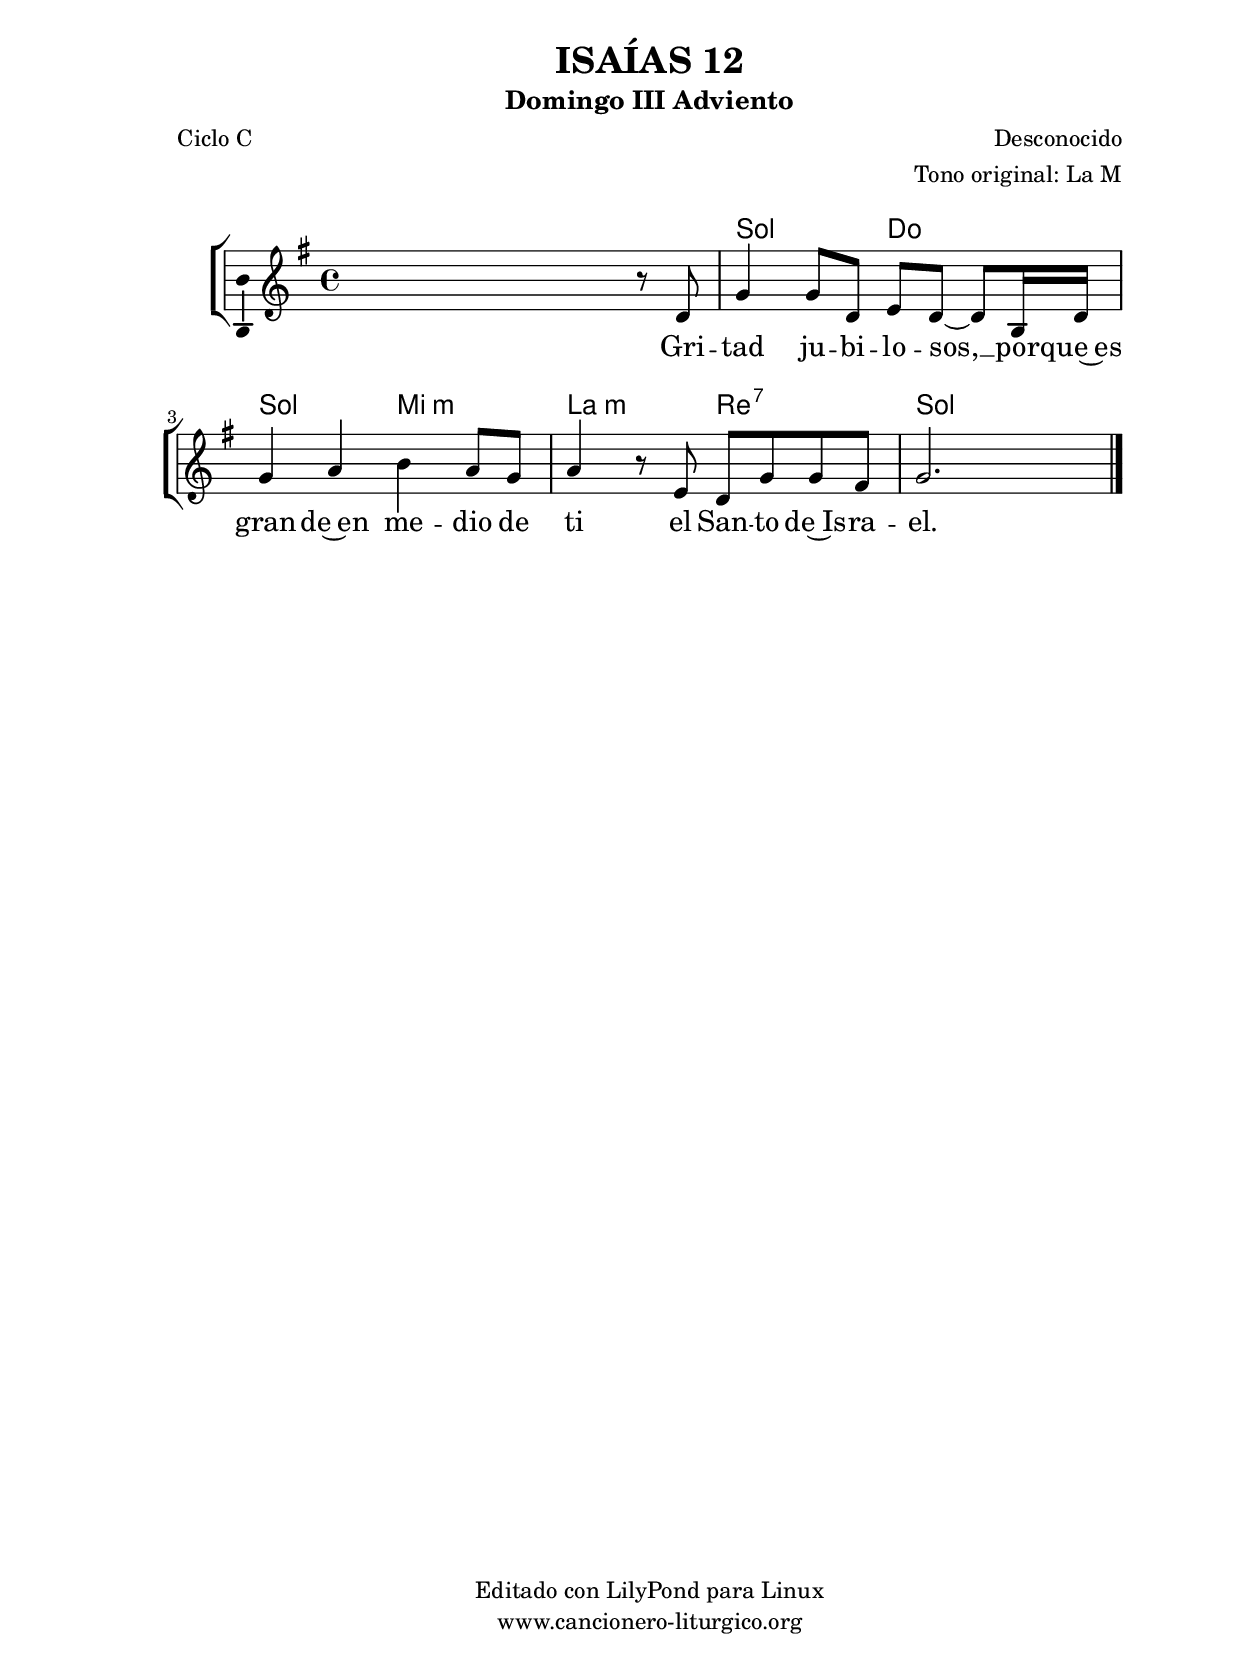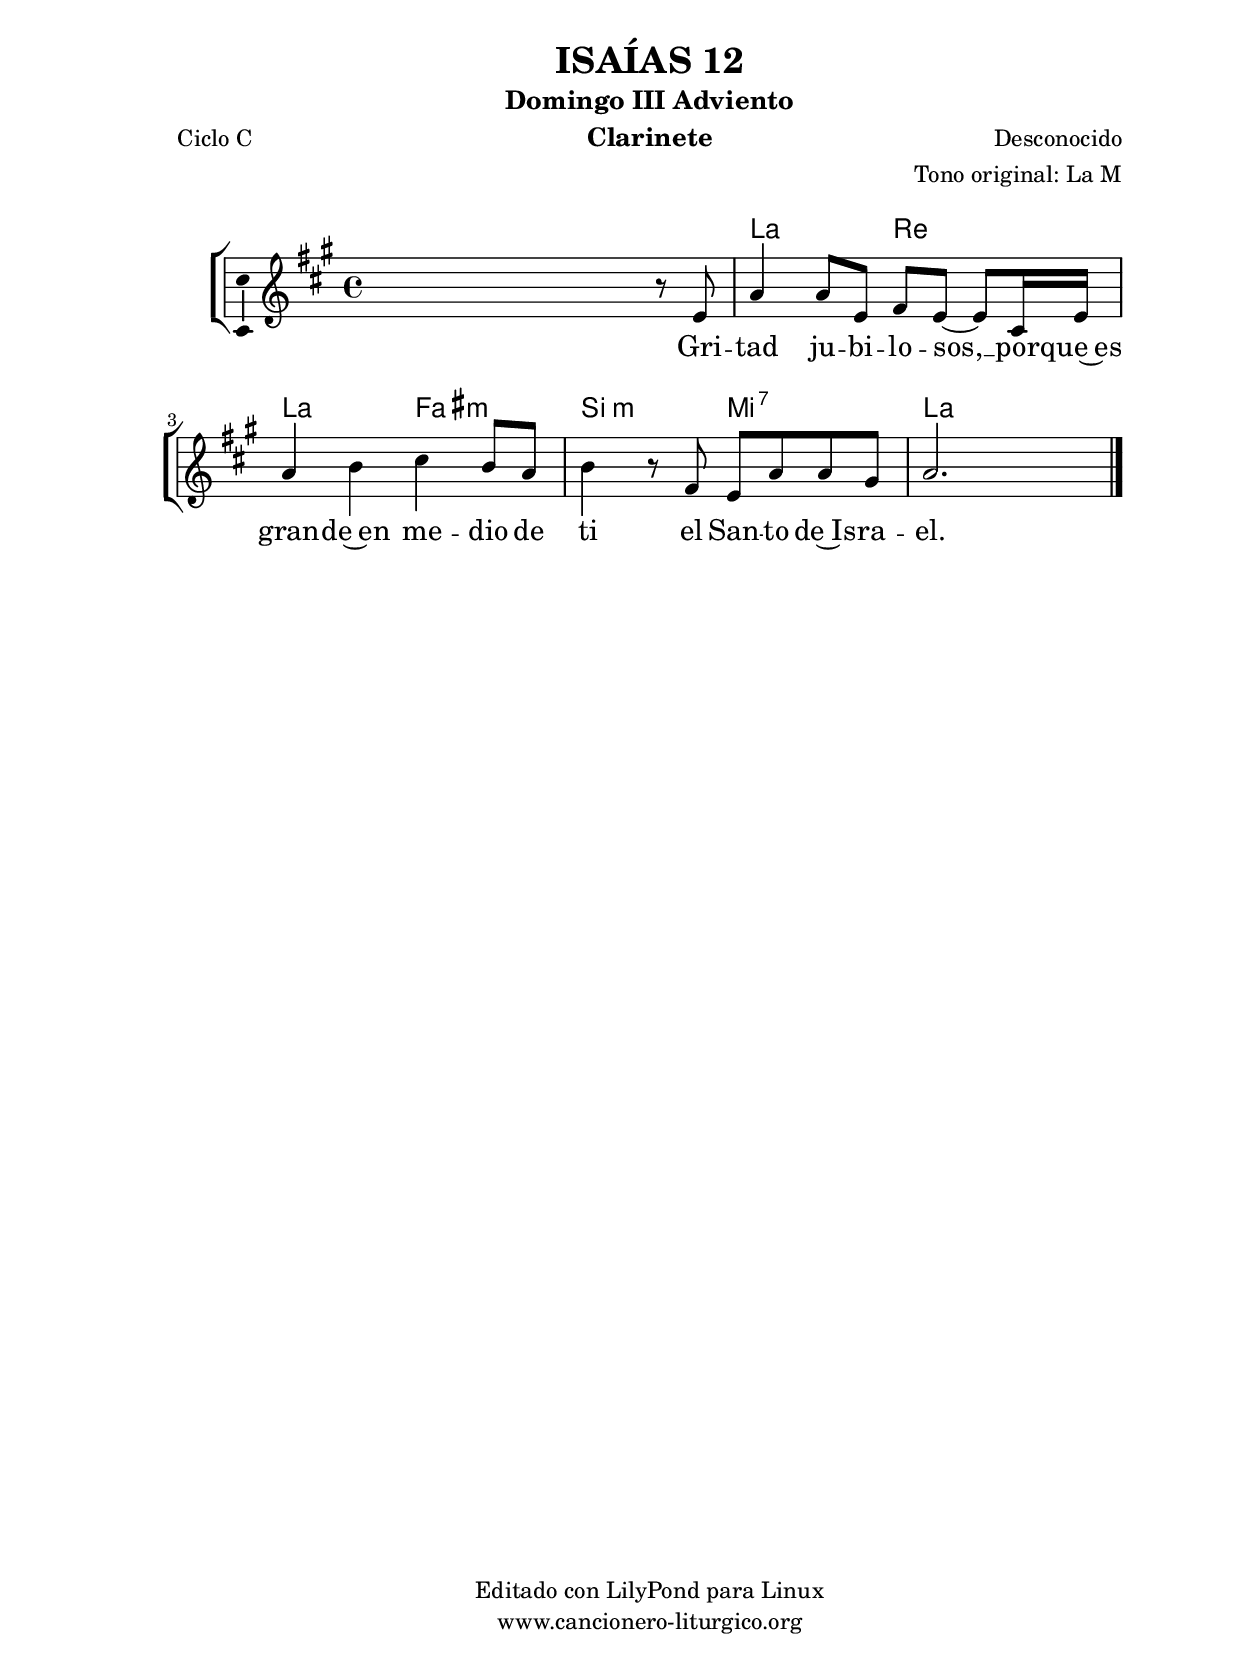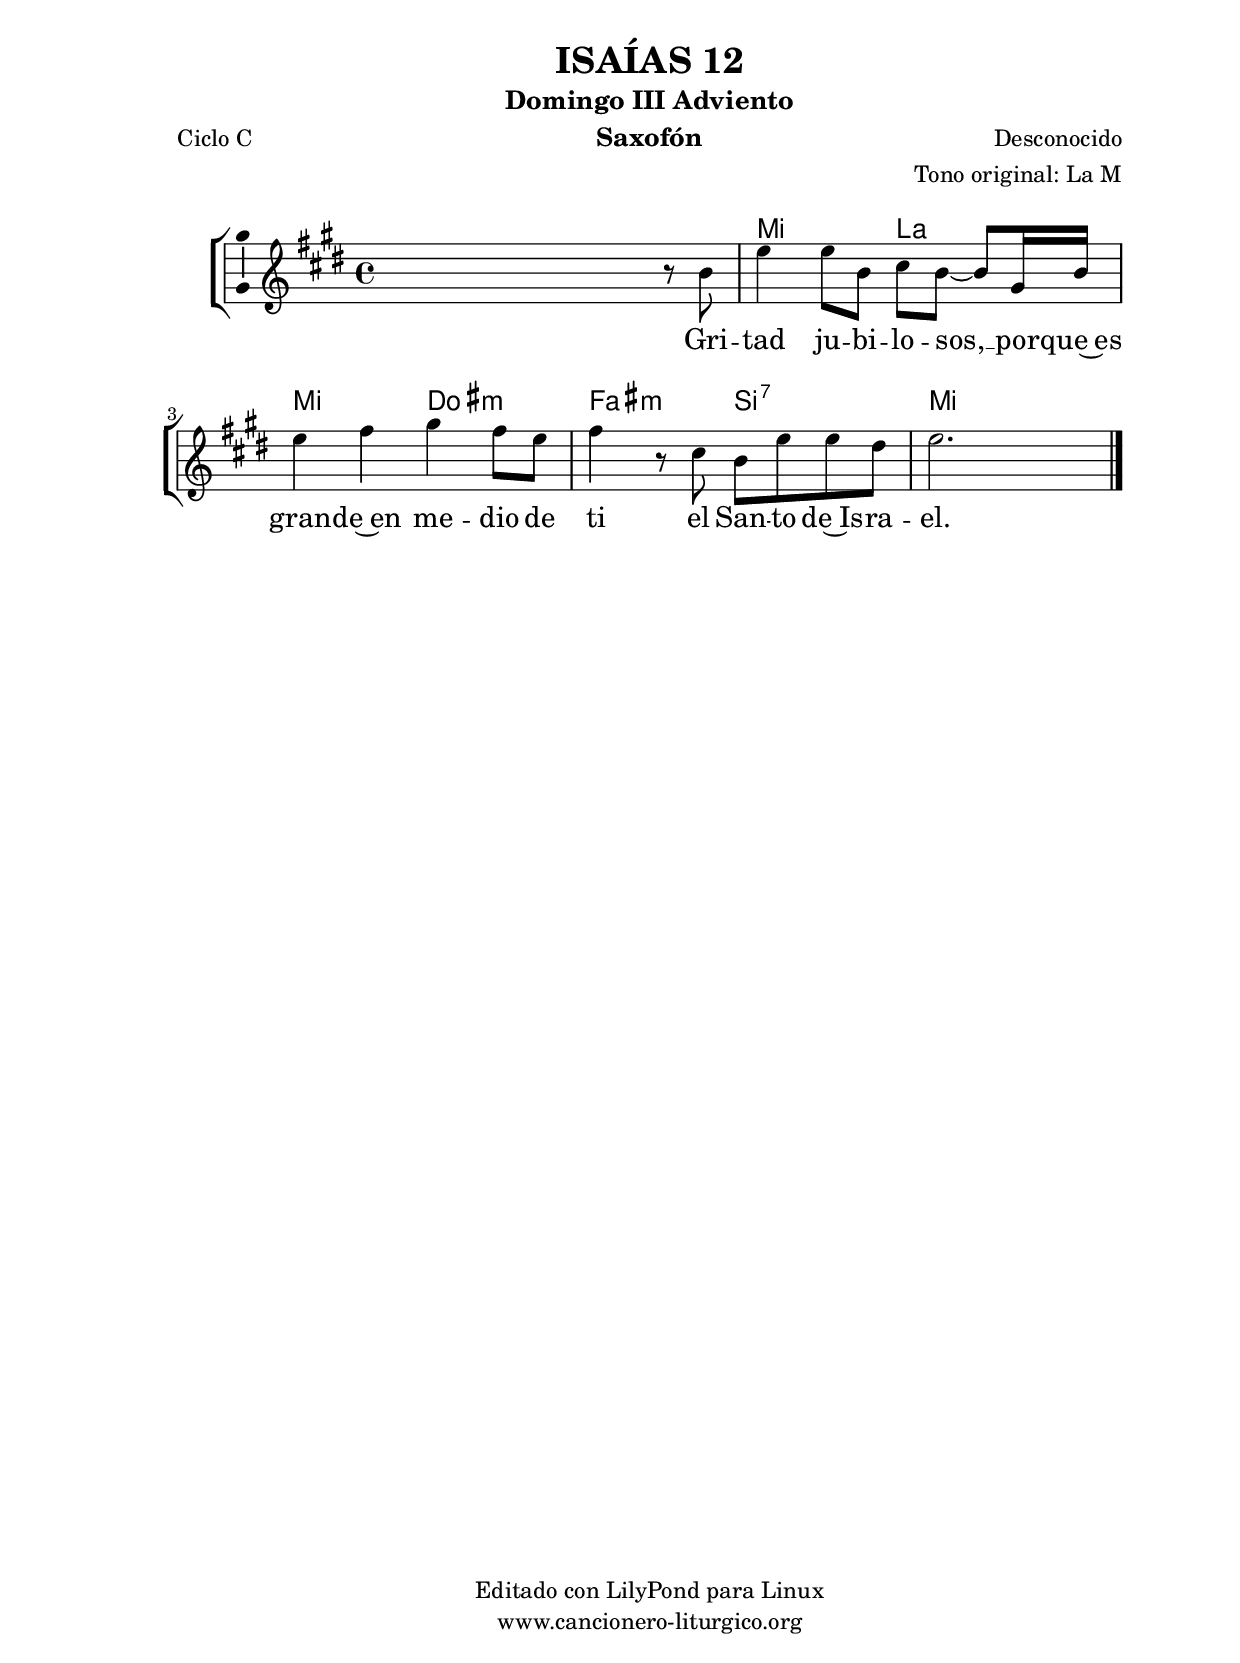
%
%para convertir .midi en .wav:
%timidity filename.midi -Ow -o finename.wav
%
%
%Para convertir de .wav a .mp3:
%lame -h -m j filename.wav
%
%
%para escuchar el midi:
%timidity nombrefichero.midi
%


%versión de lilypond para la que se ha escrito esta partitura:
\version "2.16.0"

	%Tamaño papel
	#(set-default-paper-size "a4")
	%Tamaño partitura
	#(set-global-staff-size 20)
	%No responde al pulsar sobre una nota
	#(ly:set-option 'point-and-click #f)

%parámetros del encabezamiento:
\header {
	title = "ISAÍAS 12"
	subtitle = "Domingo III Adviento"
	composer = "Desconocido"
	poet = "Ciclo C"
	meter = ""
	arranger = "Tono original: La M"
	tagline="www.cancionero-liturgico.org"
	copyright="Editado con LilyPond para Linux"
	tiempo = "Adviento"
	usos = "Salmo"
	letra = "Gritad jubilosos, porque es grande en medio de ti el Santo de Israel."
	}

%parámetros asociados al papel:
\paper  {
	oddHeaderMarkup = \markup {\fill-line { \on-the-fly #not-first-page \fromproperty #'header:title \on-the-fly #not-first-page \fromproperty #'header:composer }}
	evenHeaderMarkup = \markup {\fill-line { \fromproperty #'header:composer \fromproperty #'header:title }}
	#(set-paper-size "a4")
	print-page-number = ##f
	first-page-number = 1
	print-first-page-number = ##f
%	head-separation = 3.0 \cm
	top-margin = 2.0 \cm
	bottom-margin = 0.5\cm
%%%	bottom-margin = -1.0\cm
	left-margin = 3.0 \cm
	line-width = 16.0 \cm 
	indent = 8\mm
	interscoreline = 2.\mm
	between-system-space = 15\mm
%	para que las partituras no llenen la hoja:
	ragged-bottom = ##t
%	idem para la última hoja:
	ragged-last-bottom = ##f
%	para que las partituras llenen el ancho del papel:
	ragged-last = ##f
	after-title-space = 2.5 \cm
%page-count=1
%system-count=8

	%Flexible Vertical Spacing
%	markup-markup-spacing =
%	#'((basic-distance . 15) (minimum-distance . 15) (padding . 3))
	markup-system-spacing =
	#'((basic-distance . 15) (minimum-distance . 15) (padding . 3))
	system-system-spacing =
	#'((basic-distance . 15) (minimum-distance . 15) (padding . 3))
	score-system-spacing =
	#'((basic-distance . 15) (minimum-distance . 15) (padding . 5))
%	top-system-spacing = % header
%	#'((basic-distance . 8) (minimum-distance . 0) (padding . 3))
%	top-markup-spacing =
%	#'((basic-distance . 20) (minimum-distance . 20) (padding . 3))
	last-bottom-spacing = % footer
	#'((basic-distance . 5) (minimum-distance . 5) (padding . 3))
%	score-markup-spacing =
%	#'((basic-distance . 16) (minimum-distance . 13) (padding . 3))

	}


%parámetros que afectan a toda la partitura:
global =  {
	%clave de sol (G):
	\clef G
	%armadura:
	\transpose a g
	\key a \major
	\tempo 4=100
	\set Score.tempoHideNote = ##t
	}


acordes = {
	\italianChords
	\chordmode {
	\transpose a g
{
s1
a2 d a fis:m b:m e:7 a s
	}
	}
}


melodia = 
	\transpose a g
{
	\relative c'{
	\time 4/4

s2 s4 r8 e8
a4 a8 e fis e~e cis16 e
a4 b cis b8 a
b4 r8 fis8 e a a gis
a2. s4

	\bar "|."
	}
	}


texto = \lyricmode {
Gri -- tad ju -- bi -- lo -- sos, __
por -- que~es gran -- de~en me -- dio de ti el San -- to de~Is -- ra -- el.
	}


acordesStaff = \context ChordNames = acordesStaff <<
	\set chordChanges = ##t
	\acordes
	>>


vozStaff = \context Voice = vozStaff
\with {\consists "Ambitus_engraver"}
<<
%	\set Staff.instrumentName = ""
%	\set Staff.shortInstrumentName = ""
%	\set Staff.midiInstrument = #"clarinet"
%	\set Staff.midiInstrument = #"cello"
%	\set Staff.midiInstrument = #"flute"
	\set Staff.midiInstrument = #"electric guitar (jazz)"
%	\set Staff.midiInstrument = #"english horn"
%	\set Staff.midiInstrument = #"violin"
%	\set Staff.midiInstrument = #"glockenspiel"
	\set Staff.midiMinimumVolume = #0.7
	\set Staff.midiMaximumVolume = #0.9
	\global
	\melodia
	>>


textoStaff = \context Lyrics = textoStaff <<
	\lyricsto vozStaff \texto
	>>

\book {
	\score {
		\context ChoirStaff {
			\override StaffGroup.SystemStartBracket #'collapse-height = #1
			\override Score.SystemStartBar #'collapse-height = #1
			<<
			\acordesStaff
			\vozStaff
			\textoStaff
			>>
			}
		\layout {
	    		\context {
				\Lyrics
				\override LyricText #'font-size = #2
				}
	   		 \context {
				\Score
				%fontSize = #3
				\override StaffSymbol #'staff-space = #(magstep +3)
				%\override Beam #'thickness = #0.55
				%\override SpacingSpanner #'spacing-increment = #1.0
				%\override Slur #'height-limit = #1.5
				}
			}
		}
	\score {
		\unfoldRepeats
		\context ChoirStaff {
			<<
			\acordesStaff
			\vozStaff
			>>
			}
		\midi {
	  		\context {
	  			\Score
				tempoWholesPerMinute = #(ly:make-moment 70 4)
				}
			}
		}
	}

%Partitura para clarinete
#(define output-suffix "C")
\book {
	\header{
		instrument = "Clarinete"
		}
	\score {
		\context ChoirStaff {
			\override StaffGroup.SystemStartBracket #'collapse-height = #1
			\override Score.SystemStartBar #'collapse-height = #1
\transpose c d
			<<
			\acordesStaff
			\vozStaff
			\textoStaff
			>>
			}
		\layout {
	    		\context {
				\Lyrics
				\override LyricText #'font-size = #2
				}
	   		 \context {
				\Score
				%fontSize = #3
				\override StaffSymbol #'staff-space = #(magstep +3)
				%\override Beam #'thickness = #0.55
				%\override SpacingSpanner #'spacing-increment = #1.0
				%\override Slur #'height-limit = #1.5
				}
			}
		}
	}

%Partitura para saxofón
#(define output-suffix "S")
\book {
	\header{
		instrument = "Saxofón"
		}
	\score {
		\context ChoirStaff {
			\override StaffGroup.SystemStartBracket #'collapse-height = #1
			\override Score.SystemStartBar #'collapse-height = #1
\transpose c a
			<<
			\acordesStaff
			\vozStaff
			\textoStaff
			>>
			}
		\layout {
	    		\context {
				\Lyrics
				\override LyricText #'font-size = #2
				}
	   		 \context {
				\Score
				%fontSize = #3
				\override StaffSymbol #'staff-space = #(magstep +3)
				%\override Beam #'thickness = #0.55
				%\override SpacingSpanner #'spacing-increment = #1.0
				%\override Slur #'height-limit = #1.5
				}
			}
		}
	}

